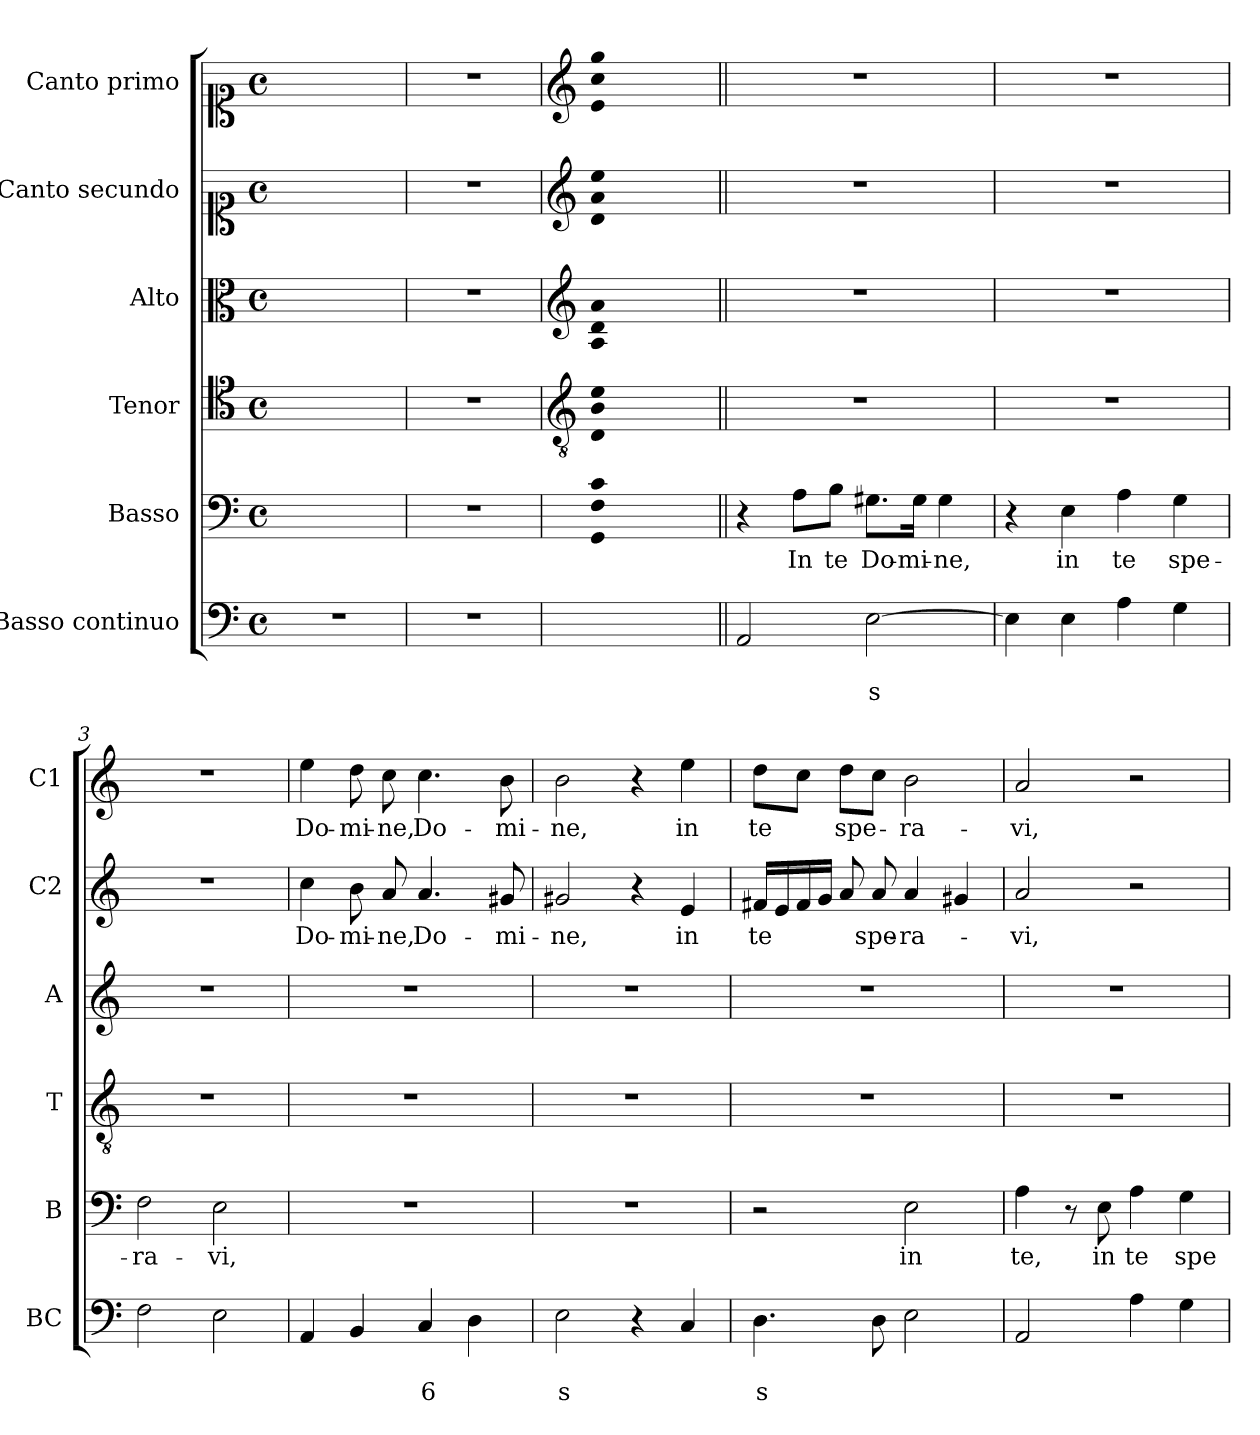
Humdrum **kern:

**kern	**text	**text	**kern	**text	**kern	**kern	**kern	**text	**kern	**text
*part6	*part6	*part6	*part5	*part5	*part4	*part3	*part2	*part2	*part1	*part1
*staff6	*staff6	*staff6	*staff5	*staff5	*staff4	*staff3	*staff2	*staff2	*staff1	*staff1
*I"Basso continuo	*	*	*I"Basso	*	*I"Tenor	*I"Alto	*I"Canto secundo	*	*I"Canto primo	*
*I'BC	*	*	*I'B	*	*I'T	*I'A	*I'C2	*	*I'C1	*
*clefF4	*	*	*clefF4	*	*clefC4	*clefC3	*clefC1	*	*clefC1	*
*k[]	*	*	*k[]	*	*k[]	*k[]	*k[]	*	*k[]	*
*C:	*	*	*C:	*	*C:	*C:	*C:	*	*C:	*
*M4/4	*	*	*M4/4	*	*M4/4	*M4/4	*M4/4	*	*M4/4	*
*met(c)	*	*	*met(c)	*	*met(c)	*met(c)	*met(c)	*	*met(c)	*
=	=	=	=	=	=	=	=	=	=	=
1r	.	.	1ryy	.	1ryy	1ryy	1ryy	.	1ryy	.
=1X	=1X	=1X	=1X	=1X	=1X	=1X	=1X	=1X	=1X	=1X
1r	.	.	1r	.	1r	1r	1r	.	1r	.
=2X	=2X	=2X	=2X	=2X	=2X	=2X	=2X	=2X	=2X	=2X
*	*	*	*	*	*clefGv2	*clefG2	*clefG2	*	*clefG2	*
!	!	!	!LO:N:n=1:head=solid	!	!	!	!	!	!	!
!	!	!	!LO:N:n=2:head=solid	!	!	!	!	!	!	!
!	!	!	!LO:N:n=3:head=solid	!	!LO:N:n=1:head=solid	!	!	!	!	!
!	!	!	!	!	!LO:N:n=2:head=solid	!	!	!	!	!
!	!	!	!	!	!LO:N:n=3:head=solid	!LO:N:n=1:head=solid	!	!	!	!
!	!	!	!	!	!	!LO:N:n=2:head=solid	!	!	!	!
!	!	!	!	!	!	!LO:N:n=3:head=solid	!LO:N:n=1:head=solid	!	!	!
!	!	!	!	!	!	!	!LO:N:n=2:head=solid	!	!	!
!	!	!	!	!	!	!	!LO:N:n=3:head=solid	!	!LO:N:n=1:head=solid	!
!	!	!	!	!	!	!	!	!	!LO:N:n=2:head=solid	!
!	!	!	!	!	!	!	!	!	!LO:N:n=3:head=solid	!
1ryy	.	.	1GG! 1F! 1c!	.	1D! 1B! 1e!	1A! 1d! 1a!	1d! 1a! 1ee!	.	1e! 1cc! 1gg!	.
=1||	=1||	=1||	=1||	=1||	=1||	=1||	=1||	=1||	=1||	=1||
2AA/	.	.	4r	.	1r	1r	1r	.	1r	.
!	!	!	!	!LO:LY:b	!	!	!	!	!	!
.	.	.	8A\L	In	.	.	.	.	.	.
!	!	!	!	!LO:LY:b	!	!	!	!	!	!
.	.	.	8B\J	te	.	.	.	.	.	.
!	!	!LO:LY:b	!	!LO:LY:b	!	!	!	!	!	!
[2E\	.	s	8.G#X\L	Do-	.	.	.	.	.	.
!	!	!	!	!LO:LY:b	!	!	!	!	!	!
.	.	.	16G#\Jk	-mi-	.	.	.	.	.	.
!	!	!	!	!LO:LY:b	!	!	!	!	!	!
.	.	.	4G#\	-ne,	.	.	.	.	.	.
=2	=2	=2	=2	=2	=2	=2	=2	=2	=2	=2
4E\]	.	.	4r	.	1r	1r	1r	.	1r	.
!	!	!	!	!LO:LY:b	!	!	!	!	!	!
4E\	.	.	4E\	in	.	.	.	.	.	.
!	!	!	!	!LO:LY:b	!	!	!	!	!	!
4A\	.	.	4A\	te	.	.	.	.	.	.
!	!	!	!	!LO:LY:b	!	!	!	!	!	!
4G\	.	.	4G\	spe-	.	.	.	.	.	.
=3	=3	=3	=3	=3	=3	=3	=3	=3	=3	=3
!	!	!	!	!LO:LY:b	!	!	!	!	!	!
2F\	.	.	2F\	-ra-	1r	1r	1r	.	1r	.
!	!	!	!	!LO:LY:b	!	!	!	!	!	!
2E\	.	.	2E\	-vi,	.	.	.	.	.	.
=4	=4	=4	=4	=4	=4	=4	=4	=4	=4	=4
!	!	!	!	!	!	!	!	!LO:LY:b	!	!LO:LY:b
4AA/	.	.	1r	.	1r	1r	4cc\	Do-	4ee\	Do-
!	!	!	!	!	!	!	!	!LO:LY:b	!	!LO:LY:b
4BB/	.	.	.	.	.	.	8b\	-mi-	8dd\	-mi-
!	!	!	!	!	!	!	!	!LO:LY:b	!	!LO:LY:b
.	.	.	.	.	.	.	8a/	-ne,	8cc\	-ne,
!	!	!LO:LY:b	!	!	!	!	!	!LO:LY:b	!	!LO:LY:b
4C/	.	6	.	.	.	.	4.a/	Do-	4.cc\	Do-
4D\	.	.	.	.	.	.	.	.	.	.
!	!	!	!	!	!	!	!	!LO:LY:b	!	!LO:LY:b
.	.	.	.	.	.	.	8g#X/	-mi-	8b\	-mi-
!!LO:LB:g=z
=5	=5	=5	=5	=5	=5	=5	=5	=5	=5	=5
!	!	!LO:LY:b	!	!	!	!	!	!LO:LY:b	!	!LO:LY:b
2E\	.	s	1r	.	1r	1r	2g#X/	-ne,	2b\	-ne,
4r	.	.	.	.	.	.	4r	.	4r	.
!	!	!	!	!	!	!	!	!LO:LY:b	!	!LO:LY:b
4C/	.	.	.	.	.	.	4e/	in	4ee\	in
=6	=6	=6	=6	=6	=6	=6	=6	=6	=6	=6
!	!	!LO:LY:b	!	!	!	!	!	!LO:LY:b	!	!LO:LY:b
4.D\	.	s	2r	.	1r	1r	16f#X/LL	te	8dd\L	te
.	.	.	.	.	.	.	16e/	.	.	.
.	.	.	.	.	.	.	16f#/	.	8cc\J	.
.	.	.	.	.	.	.	16g/JJ	.	.	.
!	!	!	!	!	!	!	!	!	!	!LO:LY:b
.	.	.	.	.	.	.	8a/	.	8dd\L	spe-
!	!	!	!	!	!	!	!	!LO:LY:b	!	!
8D\	.	.	.	.	.	.	8a/	spe-	8cc\J	.
!	!	!	!	!LO:LY:b	!	!	!	!LO:LY:b	!	!LO:LY:b
2E\	.	.	2E\	in	.	.	4a/	-ra-	2b\	-ra-
.	.	.	.	.	.	.	4g#X/	.	.	.
=7	=7	=7	=7	=7	=7	=7	=7	=7	=7	=7
!	!	!	!	!LO:LY:b	!	!	!	!LO:LY:b	!	!LO:LY:b
2AA/	.	.	4A\	te,	1r	1r	2a/	-vi,	2a/	-vi,
.	.	.	8r	.	.	.	.	.	.	.
!	!	!	!	!LO:LY:b	!	!	!	!	!	!
.	.	.	8E\	in	.	.	.	.	.	.
!	!	!	!	!LO:LY:b	!	!	!	!	!	!
4A\	.	.	4A\	te	.	.	2r	.	2r	.
!	!	!	!	!LO:LY:b	!	!	!	!	!	!
4G\	.	.	4G\	spe-	.	.	.	.	.	.
=	=	=	=	=	=	=	=	=	=	=
*-	*-	*-	*-	*-	*-	*-	*-	*-	*-	*-
